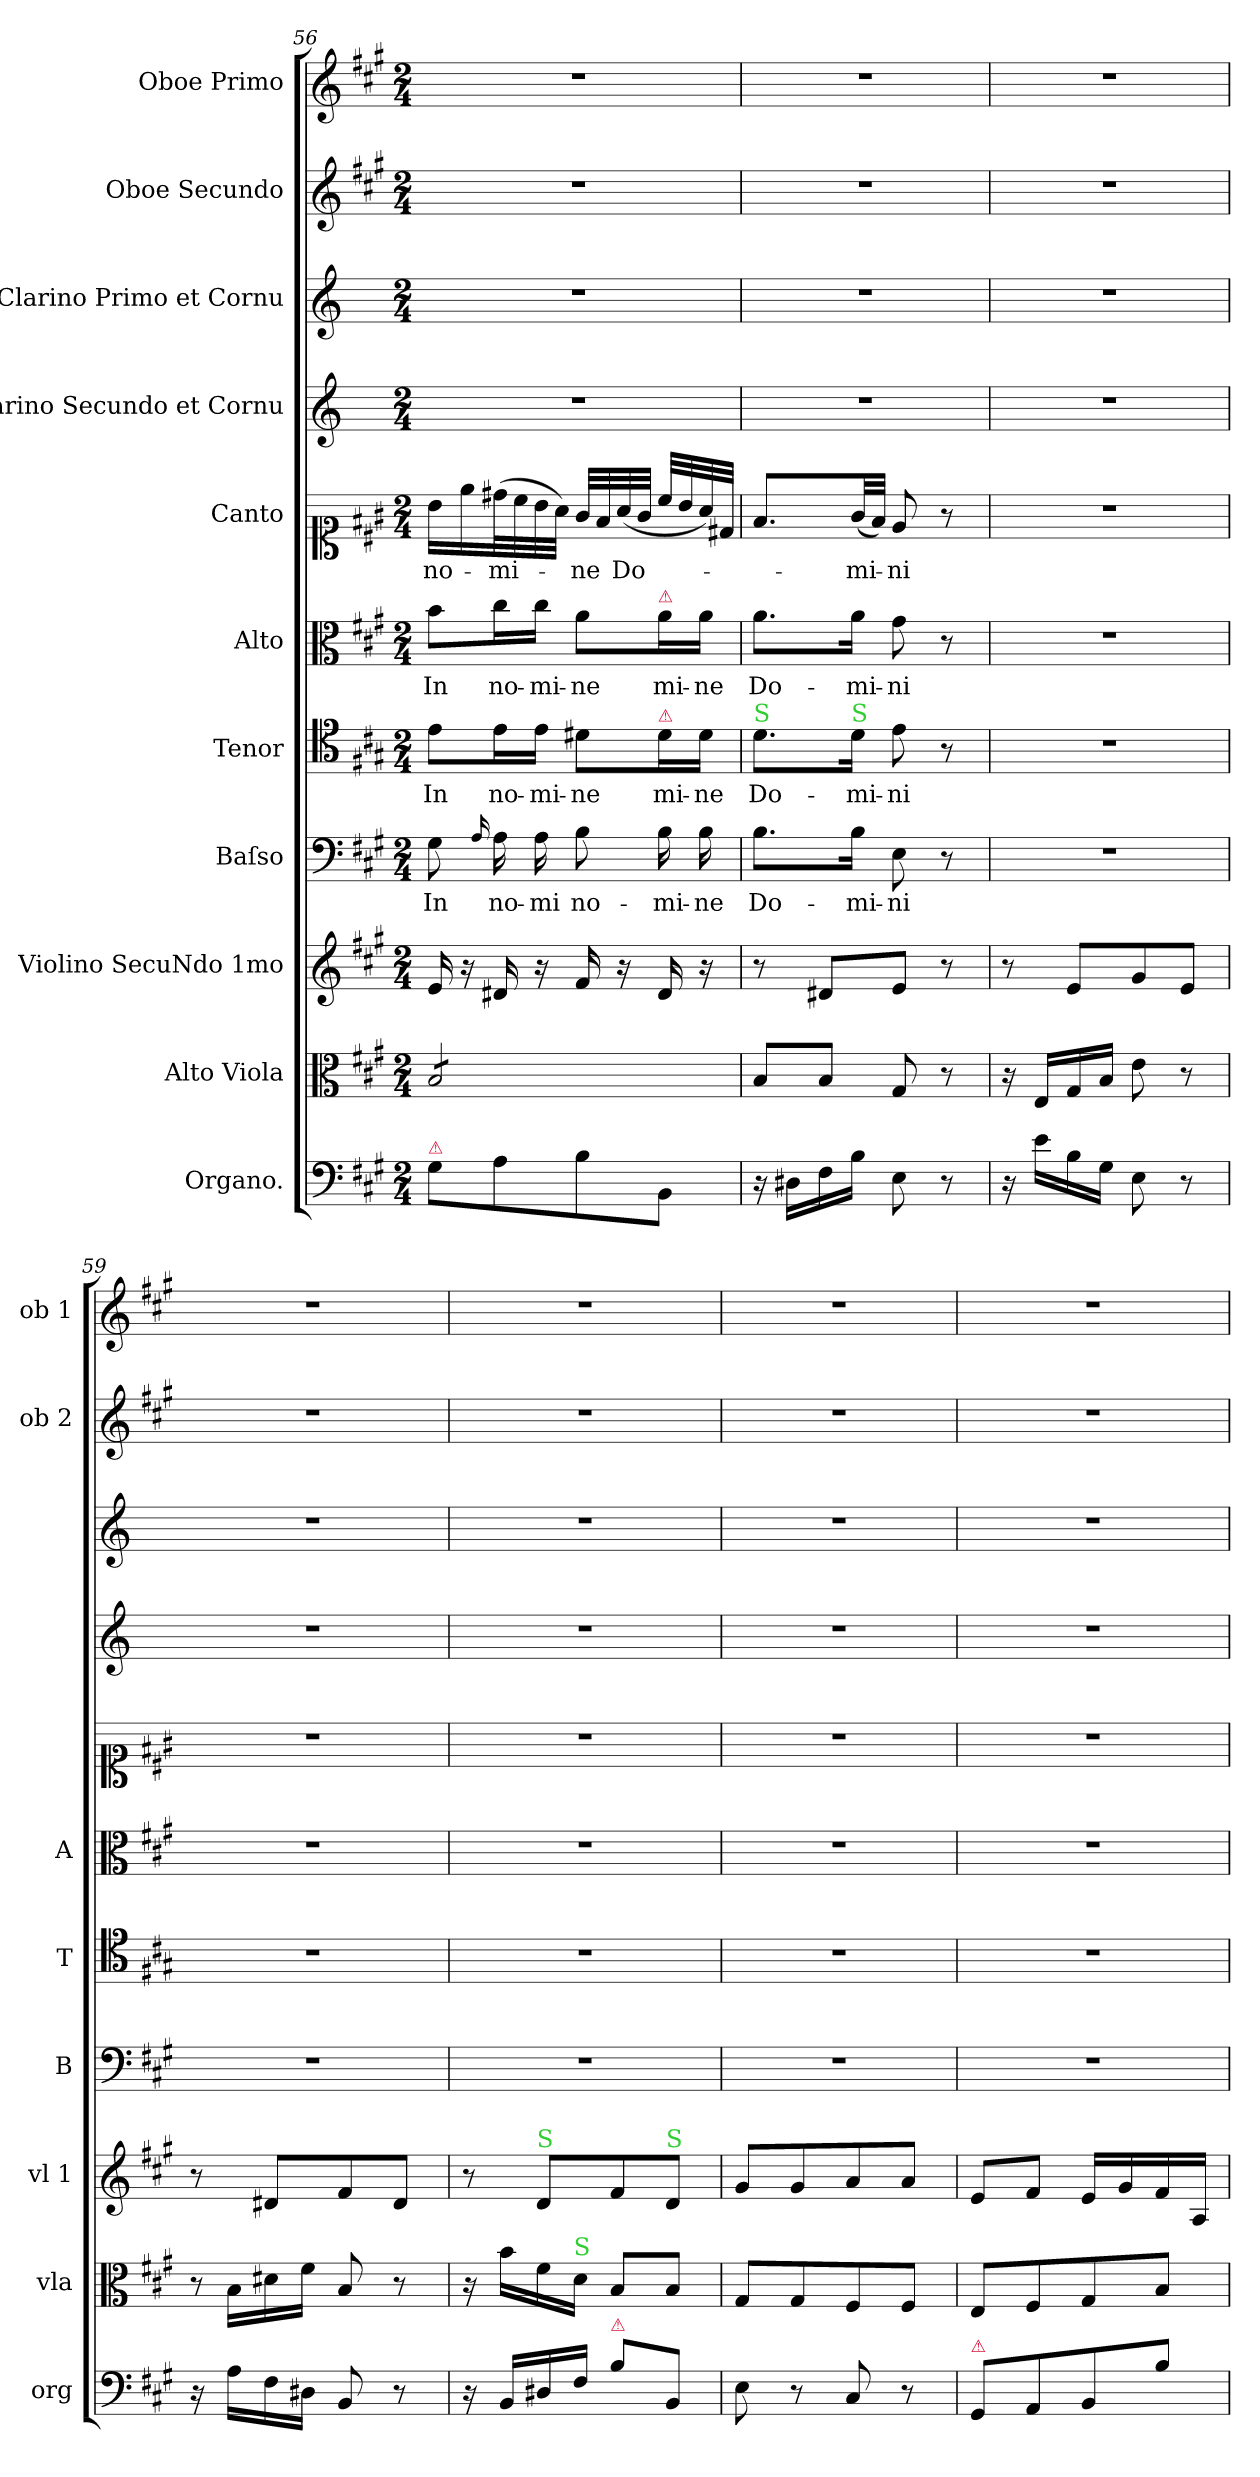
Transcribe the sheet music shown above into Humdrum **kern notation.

**kern	**kern	**kern	**kern	**text	**kern	**text	**kern	**text	**kern	**text	**kern	**kern	**kern	**kern
*part11	*part10	*part9	*part8	*part8	*part7	*part7	*part6	*part6	*part5	*part5	*part4	*part3	*part2	*part1
*staff11	*staff10	*staff9	*staff8	*staff8	*staff7	*staff7	*staff6	*staff6	*staff5	*staff5	*staff4	*staff3	*staff2	*staff1
*I"Organo.	*I"Alto Viola	*I"Violino SecuNdo 1mo	*I"Baſso	*	*I"Tenor	*	*I"Alto	*	*I"Canto	*	*I"Clarino Secundo et Cornu	*I"Clarino Primo et Cornu	*I"Oboe Secundo	*I"Oboe Primo
*I'org	*I'vla	*I'vl 1	*I'B	*	*I'T	*	*I'A	*	*	*	*	*	*I'ob 2	*I'ob 1
*clefF4	*clefC3	*clefG2	*clefF4	*	*clefC4	*	*clefC3	*	*clefC1	*	*clefG2	*clefG2	*clefG2	*clefG2
*	*	*	*	*	*	*	*	*	*	*	*ITrd2c3	*ITrd2c3	*	*
*k[f#c#g#]	*k[f#c#g#]	*k[f#c#g#]	*k[f#c#g#]	*	*k[f#c#g#]	*	*k[f#c#g#]	*	*k[f#c#g#]	*	*k[f#c#g#]	*k[f#c#g#]	*k[f#c#g#]	*k[f#c#g#]
*A:	*A:	*A:	*A:	*	*A:	*	*A:	*	*A:	*	*A:	*A:	*A:	*A:
*M2/4	*M2/4	*M2/4	*M2/4	*	*M2/4	*	*M2/4	*	*M2/4	*	*M2/4	*M2/4	*M2/4	*M2/4
=56	=56	=56	=56	=56	=56	=56	=56	=56	=56	=56	=56	=56	=56	=56
!LO:TX:a:color=crimson:t=⚠	!	!	!	!	!	!	!	!	!	!	!	!	!	!
*	*tremolo	*	*	*	*	*	*	*	*	*	*	*	*	*
8G#\L	8B/L	16e/	8G#\	In	8e\L	In	8b\L	In	16b\LL	no-	2r	2r	2r	2r
.	.	16r	.	.	.	.	.	.	16ee\	.	.	.	.	.
.	.	.	16qqA/	.	.	.	.	.	.	.	.	.	.	.
8A\	8B/	16d#X/	16A\	no-	16e\L	no-	16cc#\L	no-	(32dd#X\L	-mi-	.	.	.	.
.	.	.	.	.	.	.	.	.	32cc#\	.	.	.	.	.
.	.	16r	16A\	-mi	16e\JJ	-mi-	16cc#\JJ	-mi-	32b\	.	.	.	.	.
.	.	.	.	.	.	.	.	.	32a\JJJ)	.	.	.	.	.
8B\	8B/	16f#/	8B\	no-	8d#X\L	-ne	8a\L	-ne	32g#/LLL	-ne	.	.	.	.
.	.	.	.	.	.	.	.	.	32f#/	.	.	.	.	.
.	.	16r	.	.	.	.	.	.	(32a/	Do-	.	.	.	.
.	.	.	.	.	.	.	.	.	32g#/JJJ	.	.	.	.	.
!	!	!	!	!	!	!	!LO:TX:a:color=crimson:t=⚠	!	!	!	!	!	!	!
!	!	!	!	!	!LO:TX:a:color=crimson:t=⚠	!	!	!	!	!	!	!	!	!
!	!	!	!	!	!	!LO:LY:i	!	!LO:LY:i	!	!	!	!	!	!
8BB/J	8B/J	16d#/	16B\	-mi-	16d#\L	mi-	16a\L	mi-	32cc#/LLL	.	.	.	.	.
*	*Xtremolo	*	*	*	*	*	*	*	*	*	*	*	*	*
.	.	.	.	.	.	.	.	.	32b/	.	.	.	.	.
!	!	!	!	!	!	!LO:LY:i	!	!LO:LY:i	!	!	!	!	!	!
.	.	16r	16B\	-ne	16d#\JJ	-ne	16a\JJ	-ne	32a/)	.	.	.	.	.
.	.	.	.	.	.	.	.	.	32d#X/JJJ	.	.	.	.	.
=57	=57	=57	=57	=57	=57	=57	=57	=57	=57	=57	=57	=57	=57	=57
!	!	!	!	!	!LO:TX:a:color=limegreen:t=S	!	!	!	!	!	!	!	!	!
16r	8B/L	8r	8.B\L	Do-	8.d\L	Do-	8.a\L	Do-	8.f#/L	.	2r	2r	2r	2r
16D#X\LL	.	.	.	.	.	.	.	.	.	.	.	.	.	.
16F#\	8B/J	8d#X/L	.	.	.	.	.	.	.	.	.	.	.	.
!	!	!	!	!	!LO:TX:a:color=limegreen:t=S	!	!	!	!	!	!	!	!	!
16B\JJ	.	.	16B\Jk	-mi-	16d\Jk	-mi-	16a\Jk	-mi-	(32g#/LL	-mi-	.	.	.	.
.	.	.	.	.	.	.	.	.	32f#/JJJ)	.	.	.	.	.
8E\	8G#/	8e/J	8E\	-ni	8e\	-ni	8g#\	-ni	8e/	-ni	.	.	.	.
8r	8r	8r	8r	.	8r	.	8r	.	8r	.	.	.	.	.
=58	=58	=58	=58	=58	=58	=58	=58	=58	=58	=58	=58	=58	=58	=58
16r	16r	8r	2r	.	2r	.	2r	.	2r	.	2r	2r	2r	2r
16e\LL	16E/LL	.	.	.	.	.	.	.	.	.	.	.	.	.
16B\	16G#/	8e/L	.	.	.	.	.	.	.	.	.	.	.	.
16G#\JJ	16B/JJ	.	.	.	.	.	.	.	.	.	.	.	.	.
8E\	8e\	8g#/	.	.	.	.	.	.	.	.	.	.	.	.
8r	8r	8e/J	.	.	.	.	.	.	.	.	.	.	.	.
=59	=59	=59	=59	=59	=59	=59	=59	=59	=59	=59	=59	=59	=59	=59
!	!LO:N:vis=8	!	!	!	!	!	!	!	!	!	!	!	!	!
16r	16r	8r	2r	.	2r	.	2r	.	2r	.	2r	2r	2r	2r
16A\LL	16B\LL	.	.	.	.	.	.	.	.	.	.	.	.	.
16F#\	16d#X\	8d#X/L	.	.	.	.	.	.	.	.	.	.	.	.
16D#X\JJ	16f#\JJ	.	.	.	.	.	.	.	.	.	.	.	.	.
8BB/	8B/	8f#/	.	.	.	.	.	.	.	.	.	.	.	.
8r	8r	8d#/J	.	.	.	.	.	.	.	.	.	.	.	.
=60	=60	=60	=60	=60	=60	=60	=60	=60	=60	=60	=60	=60	=60	=60
16r	16r	8r	2r	.	2r	.	2r	.	2r	.	2r	2r	2r	2r
16BB/LL	16b\LL	.	.	.	.	.	.	.	.	.	.	.	.	.
!	!	!LO:TX:a:color=limegreen:t=S	!	!	!	!	!	!	!	!	!	!	!	!
16D#X/	16f#\	8d/L	.	.	.	.	.	.	.	.	.	.	.	.
!	!LO:TX:a:color=limegreen:t=S	!	!	!	!	!	!	!	!	!	!	!	!	!
16F#/JJ	16d\JJ	.	.	.	.	.	.	.	.	.	.	.	.	.
!LO:TX:a:color=crimson:t=⚠	!	!	!	!	!	!	!	!	!	!	!	!	!	!
8B\L	8B/L	8f#/	.	.	.	.	.	.	.	.	.	.	.	.
!	!	!LO:TX:a:color=limegreen:t=S	!	!	!	!	!	!	!	!	!	!	!	!
8BB/J	8B/J	8d/J	.	.	.	.	.	.	.	.	.	.	.	.
=61	=61	=61	=61	=61	=61	=61	=61	=61	=61	=61	=61	=61	=61	=61
8E\	8G#/L	8g#/L	2r	.	2r	.	2r	.	2r	.	2r	2r	2r	2r
8r	8G#/	8g#/	.	.	.	.	.	.	.	.	.	.	.	.
8C#/	8F#/	8a/	.	.	.	.	.	.	.	.	.	.	.	.
8r	8F#/J	8a/J	.	.	.	.	.	.	.	.	.	.	.	.
=62	=62	=62	=62	=62	=62	=62	=62	=62	=62	=62	=62	=62	=62	=62
!LO:TX:a:color=crimson:t=⚠	!	!	!	!	!	!	!	!	!	!	!	!	!	!
8GG#/L	8E/L	8e/L	2r	.	2r	.	2r	.	2r	.	2r	2r	2r	2r
8AA/	8F#/	8f#/J	.	.	.	.	.	.	.	.	.	.	.	.
8BB/	8G#/	16e/LL	.	.	.	.	.	.	.	.	.	.	.	.
.	.	16g#/	.	.	.	.	.	.	.	.	.	.	.	.
8B\J	8B/J	16f#/	.	.	.	.	.	.	.	.	.	.	.	.
.	.	16A/JJ	.	.	.	.	.	.	.	.	.	.	.	.
=	=	=	=	=	=	=	=	=	=	=	=	=	=	=
*-	*-	*-	*-	*-	*-	*-	*-	*-	*-	*-	*-	*-	*-	*-
